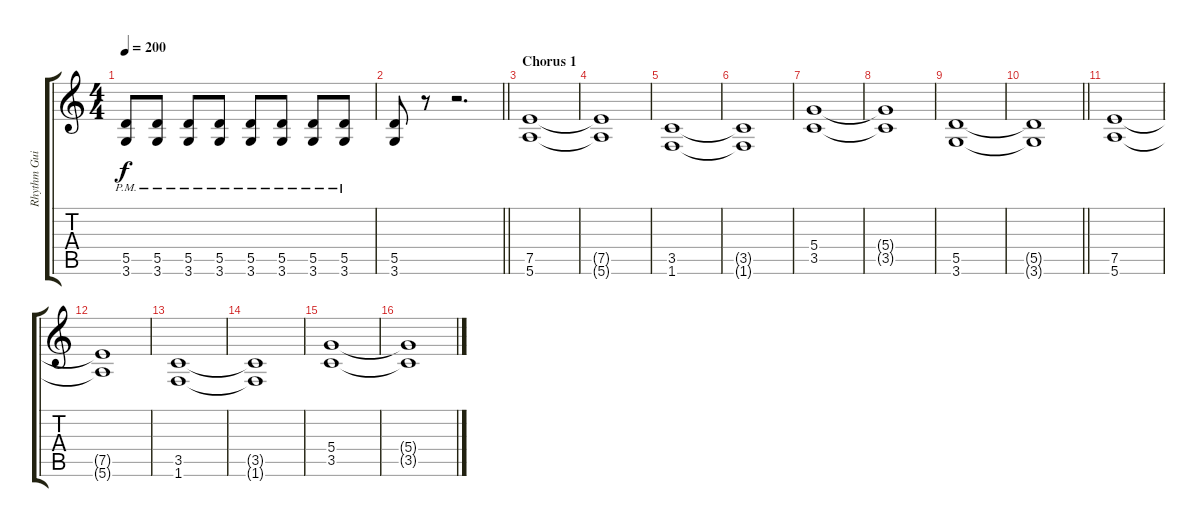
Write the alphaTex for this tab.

\track ("Rhythm Guitar 1: Juha-Pekka Alanen" "Rhythm Gui") {instrument distortionguitar}
\staff {score tabs}
\tuning (E4 B3 G3 D3 A2 E2) {hide}
\ts (4 4)
\tempo 200
\clef g2
\ks aminor
(5.5{pm} 3.6{pm}).8{dy f} (5.5{pm} 3.6{pm}).8 (5.5{pm} 3.6{pm}).8 (5.5{pm} 3.6{pm}).8 (5.5{pm} 3.6{pm}).8 (5.5{pm} 3.6{pm}).8 (5.5{pm} 3.6{pm}).8 (5.5{pm} 3.6{pm}).8 |
\barLineRight lightlight
(5.5 3.6).8 r.8 r.2{d} |
\section ("" "Chorus 1")
(7.5 5.6).1 |
(7.5{t} 5.6{t}).1 |
(3.5 1.6).1 |
(3.5{t} 1.6{t}).1 |
(5.4 3.5).1 |
(5.4{t} 3.5{t}).1 |
(5.5 3.6).1 |
\barLineRight lightlight
(5.5{t} 3.6{t}).1 |
(7.5 5.6).1 |
(7.5{t} 5.6{t}).1 |
(3.5 1.6).1 |
(3.5{t} 1.6{t}).1 |
(5.4 3.5).1 |
(5.4{t} 3.5{t}).1
